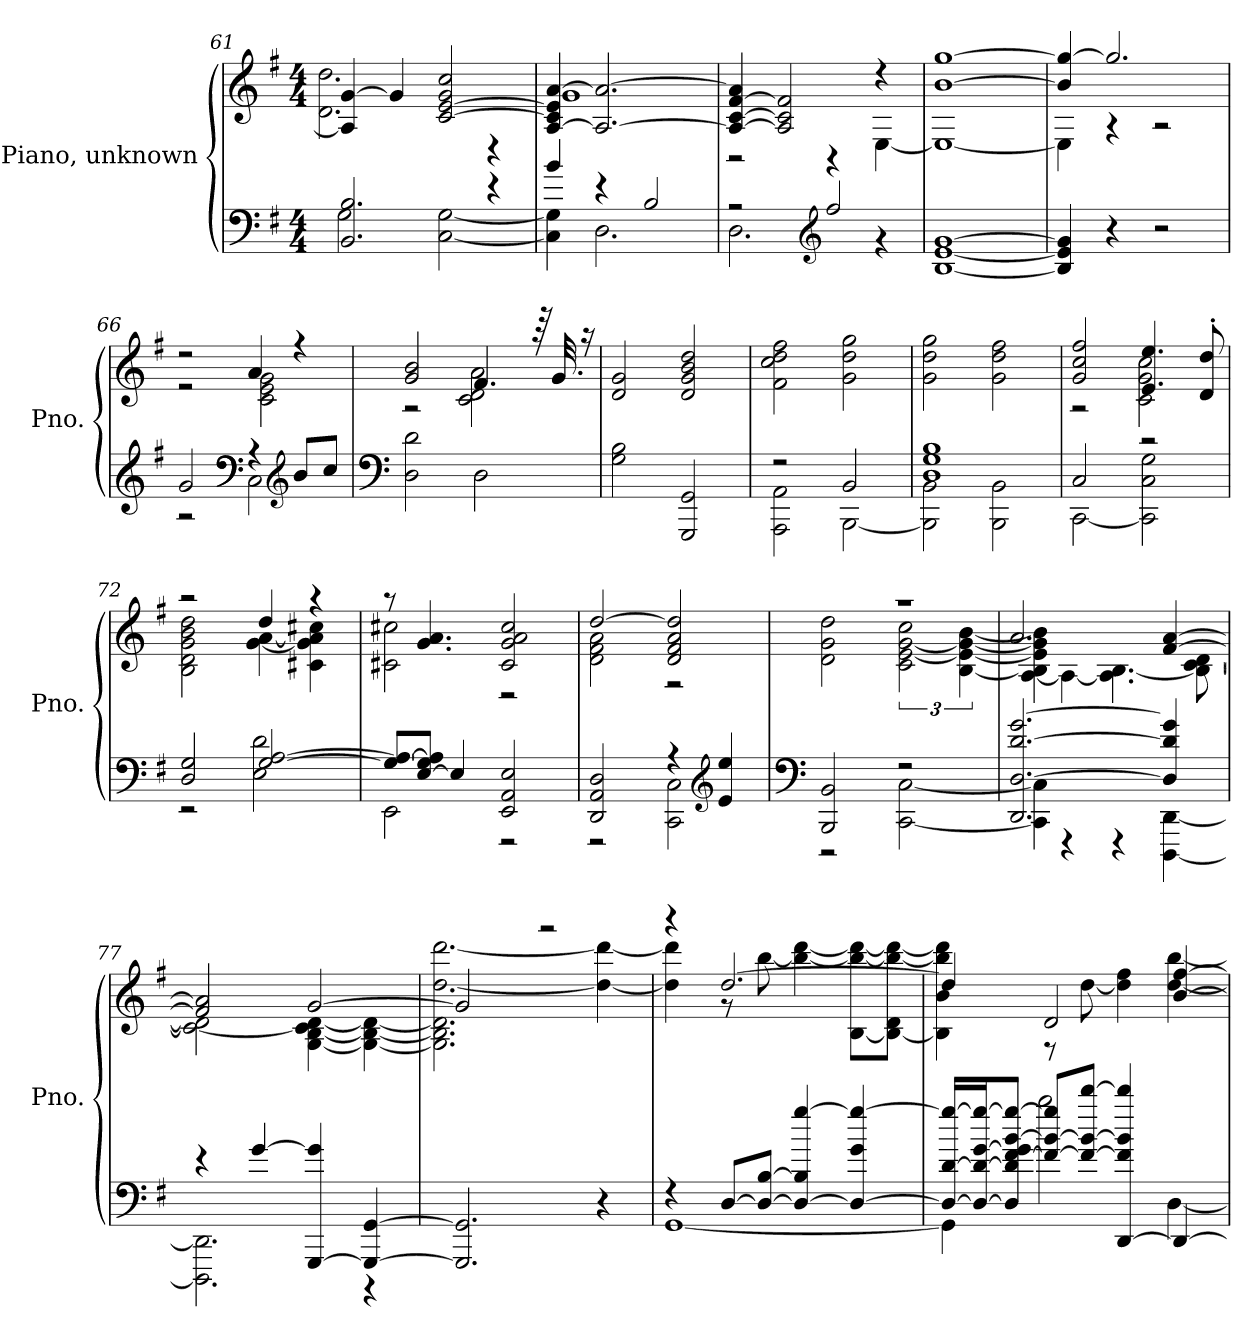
**kern	**kern
*part1	*part1
*staff2	*staff1
*I"Piano, unknown	*
*I'Pno.	*
*clefF4	*clefG2
*k[f#]	*k[f#]
*M4/4	*M4/4
=61	=61
*^	*^
2.BB/ 2.B/	2G\	4A/] [4g/	2.d\ 2.dd\
.	.	4g/]	.
.	[2C\ [2G\	[2c/ [2e/ 2g/ 2cc/	.
4r	.	.	4r
=62	=62	=62	=62
4b/	4C\] 4G\]	[4A/ 4c/] 4e/] [4a/	1g
4r	2.D\	2.A/_ 2.a/_	.
2B/	.	.	.
=63	=63	=63	=63
2r	2.D\	4A/_ [4c/ [4f#/ 4a/]	2r
.	.	2A/] 2c/] 2f#/]	.
*clefG2	*	*	*
2ff#/	.	.	4r
.	4r	4r	[4E\
*v	*v	*	*
=64	=64	=64
[1B [1e [1g	[1b [1gg	1E_
=65	=65	=65
4B/] 4e/] 4g/]	4b/] 4gg/_	4E\]
4r	2.gg/]	4r
2r	.	2r
=66	=66	=66
*^	*	*
2g/	2r	2r	2r
*clefF4	*	*	*
4r	2C\	4a/	2c\ 2e\ 2g\
*clefG2	*	*	*
8b/L	.	4r	.
8cc/J	.	.	.
*v	*v	*	*
!!LO:LB:g=z	!!
=67	=67	=67
*clefF4	*	*
2D\ 2d\	2g/ 2b/	2r
2D\	4.f#/	2c\ 2d\ 2a\
.	64r	.
.	32.g/	.
.	16r	.
*	*v	*v
=68	=68
2G\ 2B\	2d/ 2g/
2GGG/ 2GG/	2d/ 2g/ 2b/ 2dd/
=69	=69
*^	*
2r	2AAA\ 2AA\	2f#\ 2cc\ 2dd\ 2ff#\
2BB/	[2BBB\	2g\ 2dd\ 2gg\
=70	=70	=70
1D 1G 1B	2BBB\] 2BB\	2g\ 2dd\ 2gg\
.	2BBB\ 2BB\	2g\ 2dd\ 2ff#\
=71	=71	=71
*	*	*^
2C/	[2CC\	2g/ 2cc/ 2ff#/	2r
2r	2CC\] 2C\ 2G\	4.e/ 4.ee/	2c\ 2g\ 2cc\
.	.	8d/' 8dd/'	.
=72	=72	=72	=72
2D/ 2G/	2r	2r	2B\ 2d\ 2g\ 2b\ 2dd\
[2G/ [2A/	2E\ 2d\	4dd/	[4g\ [4a\
.	.	4r	4c#X\ 4g\] 4a\] 4cc#X\
=73	=73	=73	=73
8G/_ 8A/_L	2EE\	8r	2c#X\ 2cc#X\
[8E/ 8G/] 8A/]J	.	4.g/ 4.a/	.
4E/]	.	.	.
2EE/ 2AA/ 2E/	2r	2c#/ 2g/ 2a/ 2cc#/	2r
!!LO:PB:g=z	!!
=74	=74	=74	=74
2DD/ 2AA/ 2D/	2r	[2dd/	2d\ 2f#\ 2a\
4r	2CC\ 2C\	2d/ 2f#/ 2a/ 2dd/]	2r
*clefG2	*	*	*
4e/ 4ee/	.	.	.
=75	=75	=75	=75
*clefF4	*	*	*
2BBB/ 2BB/	2r	1r	2d\ 2g\ 2dd\
2r	[2CC\ [2C\	.	3c\ [3e\ [3g\ 3cc\
.	.	.	[6B\ 6e\_ 6g\_ [6b\
=76	=76	=76	=76
2.DD/ [2.D/ [2.d/ [2.g/	4CC\] 4C\]	2.a/	[4A\ 4B\] 4e\] 4g\] 4b\]
.	4r	.	4A\_
.	4r	.	4.A\] [4.B\
4D/] 4d/] 4g/]	[4DDD\ [4DD\	[4f#/ [4a/	.
.	.	.	8B\] [8c\ [8d\
=77	=77	=77	=77
4r	2.DDD\] 2.DD\]	2f#/] 2a/]	2c\_ 2d\]
[4g/	.	.	.
[4GGG/ 4g/]	.	[2g/	[4G\ [4B\ 4c\] [4d\
4GGG/_ [4GG/	4r	.	4G\_ 4B\_ 4d\_
*v	*v	*	*
=78	=78	=78
2.GGG/] 2.GG/]	2g/]	2.G\] 2.B\] 2.d\] [2.dd\ [2.ddd\
.	2r	.
4r	.	4dd\_ 4ddd\_
=79	=79	=79
*^	*	*
4r	[1GG	4r	4dd\] 4ddd\]
[8D/L	.	[2.dd/	8r
8D/_ [8B/J	.	.	[8bb\
4D/_ 4B/] [4gg/	.	.	4bb\_ [4ddd\
4D/_ 4g/ 4gg/_	.	.	[8B\ 8bb\_ 8ddd\_L
.	.	.	8B\_ 8d\ 8bb\_ 8ddd\_J
!!LO:LB:g=z	!!
=80	=80	=80	=80
16D/_ [16d/ 16gg/_LL	4GG\]	4dd/]	4B\] 4b\ 4bb\] 4ddd\]
16D/_ 16d/_ [16g/ 16gg/_J	.	.	.
8D/] 8d/] [8f#/ 8g/] [8b/ 8gg/_J	.	.	.
8f#/_ 8b/_ 8gg/]L	2bb\	2d/	8r
8f#/_ 8b/_ [8ddd/J	.	.	[8dd\
[4DD/ 4f#/] 4b/] 4ddd/]	.	.	4dd\] 4ff#\
4DD/_	[4D\	[4b/ [4ff#/	[4dd\ [4bb\
*v	*v	*	*
*	*v	*v
=	=
*-	*-
